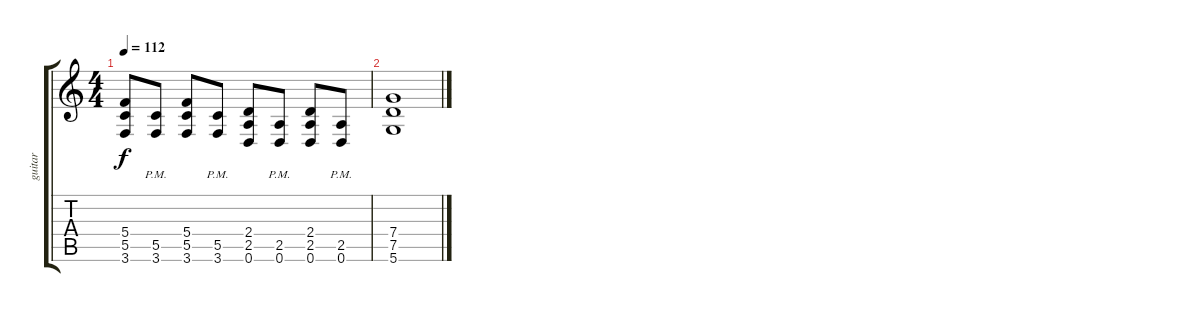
\track ("guitar" "guitar") {instrument distortionguitar}
\staff {score tabs}
\tuning (D4 A3 F3 C3 G2 D2) {hide}
\ts (4 4)
\tempo 112
\clef g2
\ks c
(5.4 5.5 3.6).8{dy f} (5.5{pm} 3.6{pm}).8 (5.4 5.5 3.6).8 (5.5{pm} 3.6{pm}).8 (2.4 2.5 0.6).8 (2.5{pm} 0.6{pm}).8 (2.4 2.5 0.6).8 (2.5{pm} 0.6{pm}).8 |
(7.4 7.5 5.6).1
